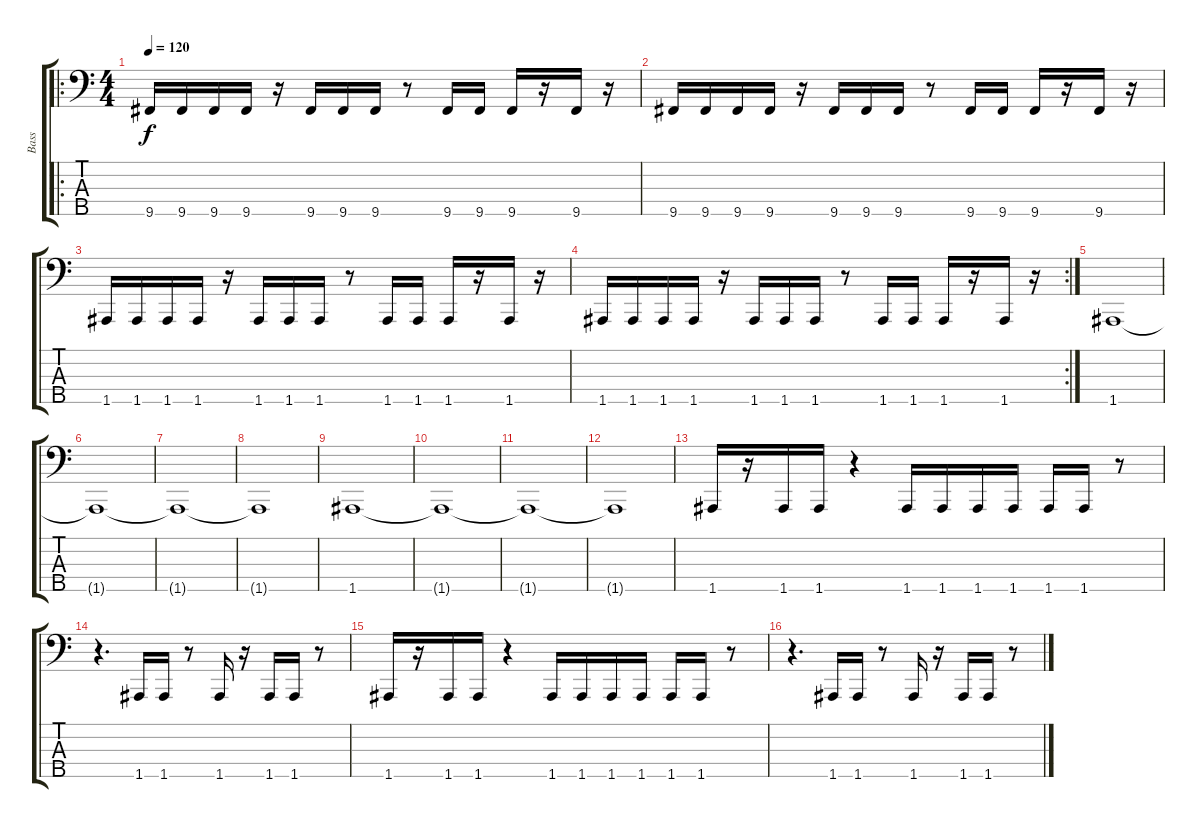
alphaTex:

\track ("Bass" "Bass") {instrument acousticguitarsteel}
\staff {score tabs}
\tuning (G2 D2 A1 E1 A0) {hide}
\ro
\ts (4 4)
\tempo 120
\clef f4
\ks c
9.5.16{dy f} 9.5.16 9.5.16 9.5.16 r.16 9.5.16 9.5.16 9.5.16 r.8 9.5.16 9.5.16 9.5.16 r.16 9.5.16 r.16 |
9.5.16 9.5.16 9.5.16 9.5.16 r.16 9.5.16 9.5.16 9.5.16 r.8 9.5.16 9.5.16 9.5.16 r.16 9.5.16 r.16 |
1.5.16 1.5.16 1.5.16 1.5.16 r.16 1.5.16 1.5.16 1.5.16 r.8 1.5.16 1.5.16 1.5.16 r.16 1.5.16 r.16 |
\rc 2
1.5.16 1.5.16 1.5.16 1.5.16 r.16 1.5.16 1.5.16 1.5.16 r.8 1.5.16 1.5.16 1.5.16 r.16 1.5.16 r.16 |
1.5.1 |
1.5{t}.1 |
1.5{t}.1 |
1.5{t}.1 |
1.5.1 |
1.5{t}.1 |
1.5{t}.1 |
1.5{t}.1 |
1.5.16 r.16 1.5.16 1.5.16 r.4 1.5.16 1.5.16 1.5.16 1.5.16 1.5.16 1.5.16 r.8 |
r.4{d} 1.5.16 1.5.16 r.8 1.5.16 r.16 1.5.16 1.5.16 r.8 |
1.5.16 r.16 1.5.16 1.5.16 r.4 1.5.16 1.5.16 1.5.16 1.5.16 1.5.16 1.5.16 r.8 |
r.4{d} 1.5.16 1.5.16 r.8 1.5.16 r.16 1.5.16 1.5.16 r.8
